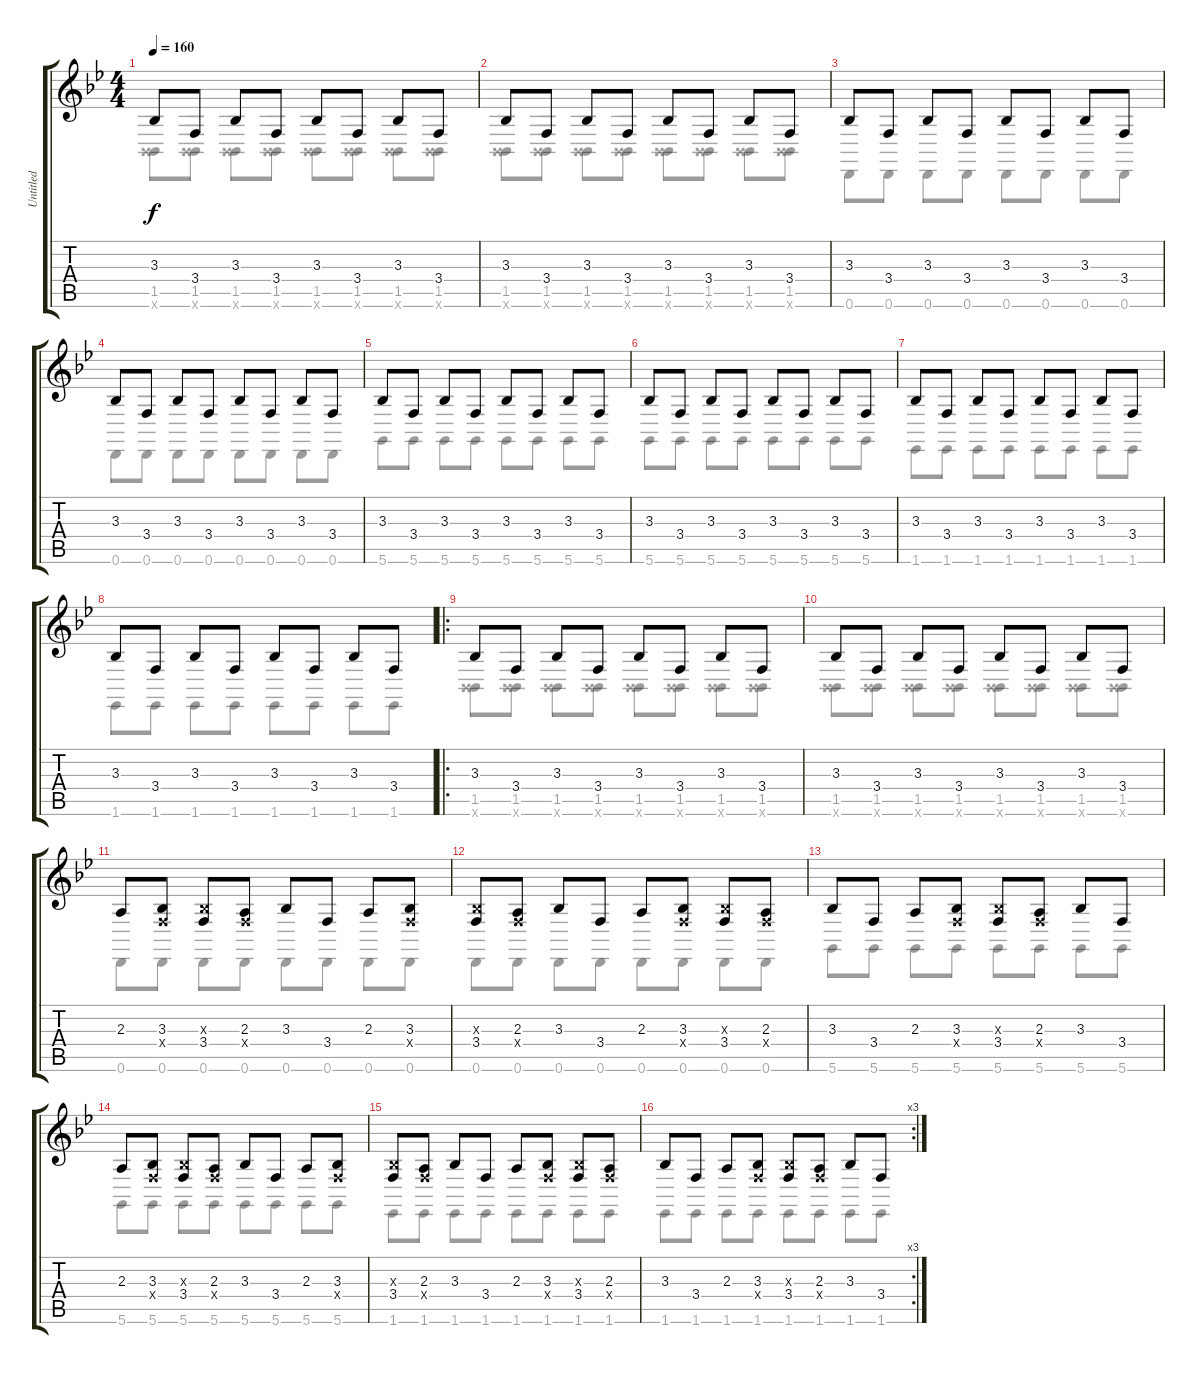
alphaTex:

\track ("Untitled" "Untitled") {instrument acousticgrandpiano}
\staff {score tabs}
\tuning (E4 B3 G3 D3 A2 D2) {hide}
\voice
\ts (4 4)
\tempo 160
\clef g2
\ks bb
3.3.8{dy f} 3.4.8 3.3.8 3.4.8 3.3.8 3.4.8 3.3.8 3.4.8 |
3.3.8 3.4.8 3.3.8 3.4.8 3.3.8 3.4.8 3.3.8 3.4.8 |
3.3.8 3.4.8 3.3.8 3.4.8 3.3.8 3.4.8 3.3.8 3.4.8 |
3.3.8 3.4.8 3.3.8 3.4.8 3.3.8 3.4.8 3.3.8 3.4.8 |
3.3.8 3.4.8 3.3.8 3.4.8 3.3.8 3.4.8 3.3.8 3.4.8 |
3.3.8 3.4.8 3.3.8 3.4.8 3.3.8 3.4.8 3.3.8 3.4.8 |
3.3.8 3.4.8 3.3.8 3.4.8 3.3.8 3.4.8 3.3.8 3.4.8 |
3.3.8 3.4.8 3.3.8 3.4.8 3.3.8 3.4.8 3.3.8 3.4.8 |
\ro
3.3.8 3.4.8 3.3.8 3.4.8 3.3.8 3.4.8 3.3.8 3.4.8 |
3.3.8 3.4.8 3.3.8 3.4.8 3.3.8 3.4.8 3.3.8 3.4.8 |
2.3.8 (3.3 3.4{x}).8 (3.3{x} 3.4).8 (2.3 3.4{x}).8 3.3.8 3.4.8 2.3.8 (3.3 3.4{x}).8 |
(3.3{x} 3.4).8 (2.3 3.4{x}).8 3.3.8 3.4.8 2.3.8 (3.3 3.4{x}).8 (3.3{x} 3.4).8 (2.3 3.4{x}).8 |
3.3.8 3.4.8 2.3.8 (3.3 3.4{x}).8 (3.3{x} 3.4).8 (2.3 3.4{x}).8 3.3.8 3.4.8 |
2.3.8 (3.3 3.4{x}).8 (3.3{x} 3.4).8 (2.3 3.4{x}).8 3.3.8 3.4.8 2.3.8 (3.3 3.4{x}).8 |
(3.3{x} 3.4).8 (2.3 3.4{x}).8 3.3.8 3.4.8 2.3.8 (3.3 3.4{x}).8 (3.3{x} 3.4).8 (2.3 3.4{x}).8 |
\rc 3
3.3.8 3.4.8 2.3.8 (3.3 3.4{x}).8 (3.3{x} 3.4).8 (2.3 3.4{x}).8 3.3.8 3.4.8
\voice
\clef g2
\ottava regular
\simile none
\ks bb
(1.5 8.6{x}).8{dy f} (1.5 8.6{x}).8 (1.5 8.6{x}).8 (1.5 8.6{x}).8 (1.5 8.6{x}).8 (1.5 8.6{x}).8 (1.5 8.6{x}).8 (1.5 8.6{x}).8 |
(1.5 8.6{x}).8 (1.5 8.6{x}).8 (1.5 8.6{x}).8 (1.5 8.6{x}).8 (1.5 8.6{x}).8 (1.5 8.6{x}).8 (1.5 8.6{x}).8 (1.5 8.6{x}).8 |
0.6.8 0.6.8 0.6.8 0.6.8 0.6.8 0.6.8 0.6.8 0.6.8 |
0.6.8 0.6.8 0.6.8 0.6.8 0.6.8 0.6.8 0.6.8 0.6.8 |
5.6.8 5.6.8 5.6.8 5.6.8 5.6.8 5.6.8 5.6.8 5.6.8 |
5.6.8 5.6.8 5.6.8 5.6.8 5.6.8 5.6.8 5.6.8 5.6.8 |
1.6.8 1.6.8 1.6.8 1.6.8 1.6.8 1.6.8 1.6.8 1.6.8 |
1.6.8 1.6.8 1.6.8 1.6.8 1.6.8 1.6.8 1.6.8 1.6.8 |
(1.5 8.6{x}).8 (1.5 8.6{x}).8 (1.5 8.6{x}).8 (1.5 8.6{x}).8 (1.5 8.6{x}).8 (1.5 8.6{x}).8 (1.5 8.6{x}).8 (1.5 8.6{x}).8 |
(1.5 8.6{x}).8 (1.5 8.6{x}).8 (1.5 8.6{x}).8 (1.5 8.6{x}).8 (1.5 8.6{x}).8 (1.5 8.6{x}).8 (1.5 8.6{x}).8 (1.5 8.6{x}).8 |
0.6.8 0.6.8 0.6.8 0.6.8 0.6.8 0.6.8 0.6.8 0.6.8 |
0.6.8 0.6.8 0.6.8 0.6.8 0.6.8 0.6.8 0.6.8 0.6.8 |
5.6.8 5.6.8 5.6.8 5.6.8 5.6.8 5.6.8 5.6.8 5.6.8 |
5.6.8 5.6.8 5.6.8 5.6.8 5.6.8 5.6.8 5.6.8 5.6.8 |
1.6.8 1.6.8 1.6.8 1.6.8 1.6.8 1.6.8 1.6.8 1.6.8 |
1.6.8 1.6.8 1.6.8 1.6.8 1.6.8 1.6.8 1.6.8 1.6.8
